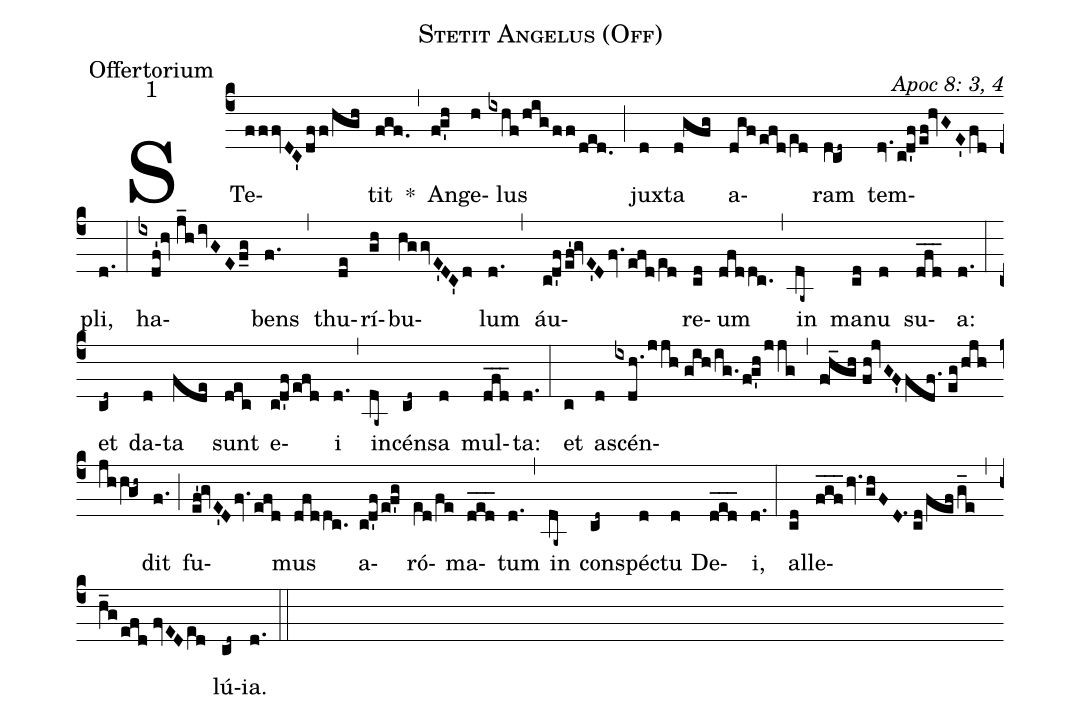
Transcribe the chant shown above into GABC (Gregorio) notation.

name: Stetit Angelus (Off);
office-part: Offertorium;
mode: 1;
commentary: Apoc 8: 3, 4;
%%
(c4) STe(fffvDC'dff/hgh)tit(fgf.) *(,) An(fg'h)ge(h)lus(ixhf/higff/ded.) (;) jux(d)ta(d!gfg) a(dgfefd/e[ll:1]d)ram(dV!cd~) tem(dv.cd'f/ef!hvGE'fd)pli,(d.) (:)
ha(ixdf'!hv//j_hivGEf_g)bens(f.) (,) thu(de)rí(gh)bu(hggvE'DC'd)lum(d.) (,) áu(cd'f/ef'!gvE'Dfv.efd/e[ll:1]d)re(cd)um(dfddc.) (,) in(da~) ma(cd)nu(d) su(dfd___)a:(d.) (:)
et(cd~) da(d)ta(fde) sunt(dec) e(cd'f/efd)i(d.) (,) in(da~)cén(cd~)sa(d) mul(dfd___)ta:(d.) (:)
et(c) a(d)scén(ixdh./jjh//gih/ig.fg'h/jjg)(,)(f!h_gh//fh!jvGF'fdf.//eg/hjh/jhhV!gh~)dit(f.) (;) fu(ef'!gvE'Dfv.efd)mus(dfddc.) a(cd'f/ef'g)ró(e[ll:1]d/fe)ma(d_e_d_)tum(d.) (,) in(da~) con(cd~)spéc(d)tu(d) De(d_e_d_)i,(d.) (:)
al(cd)le(f_g_f_hv.ghFD.1//cd/fefg_e)(,)(h_gefd//fvEDe[ll:1]d)lú(cd~)ia.(d.) (::)
